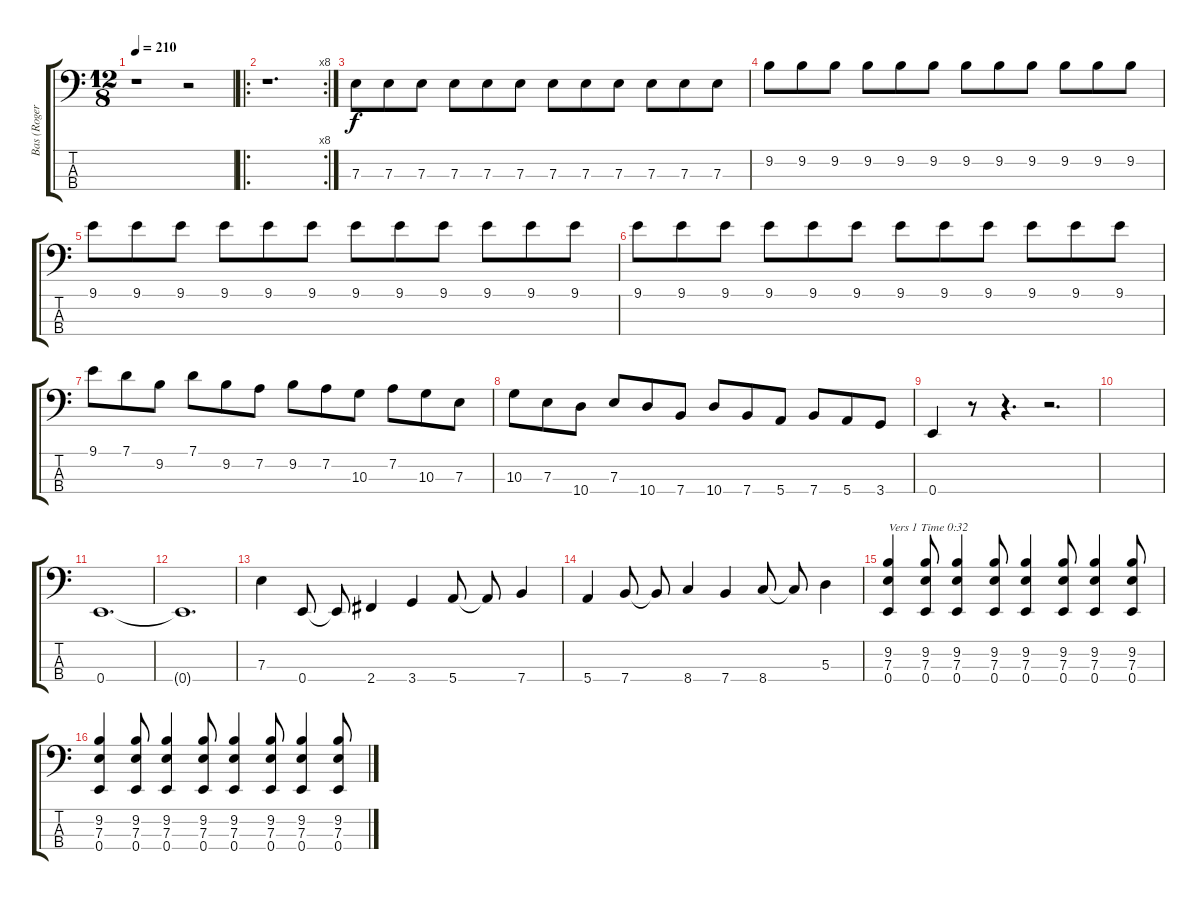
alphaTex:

\track ("Bas (Roger)" "Bas (Roger") {instrument electricbassfinger}
\staff {score tabs}
\tuning (G2 D2 A1 E1) {hide}
\ts (12 8)
\tempo 210
\clef f4
\ks c
r.1{dy f instrument electricbassfinger} r.2 |
\ro
\rc 8
r.1{d} |
7.3.8 7.3.8 7.3.8 7.3.8 7.3.8 7.3.8 7.3.8 7.3.8 7.3.8 7.3.8 7.3.8 7.3.8 |
9.2.8 9.2.8 9.2.8 9.2.8 9.2.8 9.2.8 9.2.8 9.2.8 9.2.8 9.2.8 9.2.8 9.2.8 |
9.1.8 9.1.8 9.1.8 9.1.8 9.1.8 9.1.8 9.1.8 9.1.8 9.1.8 9.1.8 9.1.8 9.1.8 |
9.1.8 9.1.8 9.1.8 9.1.8 9.1.8 9.1.8 9.1.8 9.1.8 9.1.8 9.1.8 9.1.8 9.1.8 |
9.1.8 7.1.8 9.2.8 7.1.8 9.2.8 7.2.8 9.2.8 7.2.8 10.3.8 7.2.8 10.3.8 7.3.8 |
10.3.8 7.3.8 10.4.8 7.3.8 10.4.8 7.4.8 10.4.8 7.4.8 5.4.8 7.4.8 5.4.8 3.4.8 |
0.4.4 r.8 r.4{d} r.2{d} |
|
0.4.1{d} |
0.4{t}.1{d} |
7.3.4 0.4.8 0.4{t}.8 2.4.4 3.4.4 5.4.8 5.4{t}.8 7.4.4 |
5.4.4 7.4.8 7.4{t}.8 8.4.4 7.4.4 8.4.8 8.4{t}.8 5.3.4 |
(9.2 7.3 0.4).4{txt "Vers 1 Time 0:32"} (9.2 7.3 0.4).8 (9.2 7.3 0.4).4 (9.2 7.3 0.4).8 (9.2 7.3 0.4).4 (9.2 7.3 0.4).8 (9.2 7.3 0.4).4 (9.2 7.3 0.4).8 |
(9.2 7.3 0.4).4 (9.2 7.3 0.4).8 (9.2 7.3 0.4).4 (9.2 7.3 0.4).8 (9.2 7.3 0.4).4 (9.2 7.3 0.4).8 (9.2 7.3 0.4).4 (9.2 7.3 0.4).8
